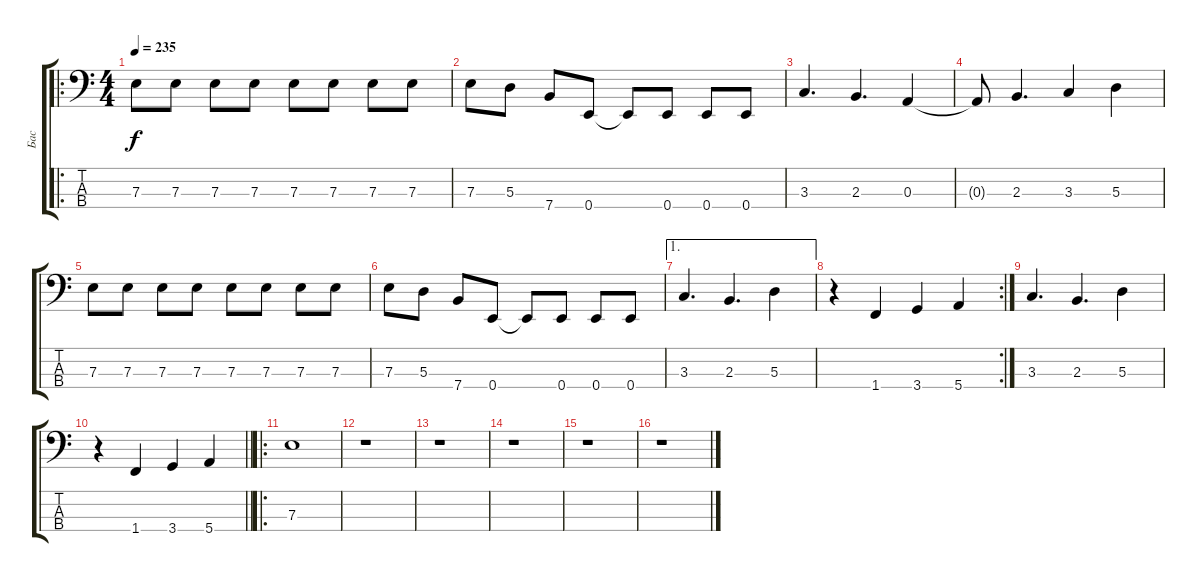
\track ("Бас" "Бас") {instrument electricbassfinger}
\staff {score tabs}
\tuning (G2 D2 A1 E1) {hide}
\ro
\ts (4 4)
\tempo 235
\clef f4
\ks c
7.3.8{dy f} 7.3.8 7.3.8 7.3.8 7.3.8 7.3.8 7.3.8 7.3.8 |
7.3.8 5.3.8 7.4.8 0.4.8 0.4{t}.8 0.4.8 0.4.8 0.4.8 |
3.3.4{d} 2.3.4{d} 0.3.4 |
0.3{t}.8 2.3.4{d} 3.3.4 5.3.4 |
7.3.8 7.3.8 7.3.8 7.3.8 7.3.8 7.3.8 7.3.8 7.3.8 |
7.3.8 5.3.8 7.4.8 0.4.8 0.4{t}.8 0.4.8 0.4.8 0.4.8 |
\ae 1
3.3.4{d} 2.3.4{d} 5.3.4 |
\rc 2
r.4 1.4.4 3.4.4 5.4.4 |
3.3.4{d} 2.3.4{d} 5.3.4 |
\barLineRight lightlight
r.4 1.4.4 3.4.4 5.4.4 |
\ro
7.3.1 |
r.1 |
r.1 |
r.1 |
r.1 |
r.1
